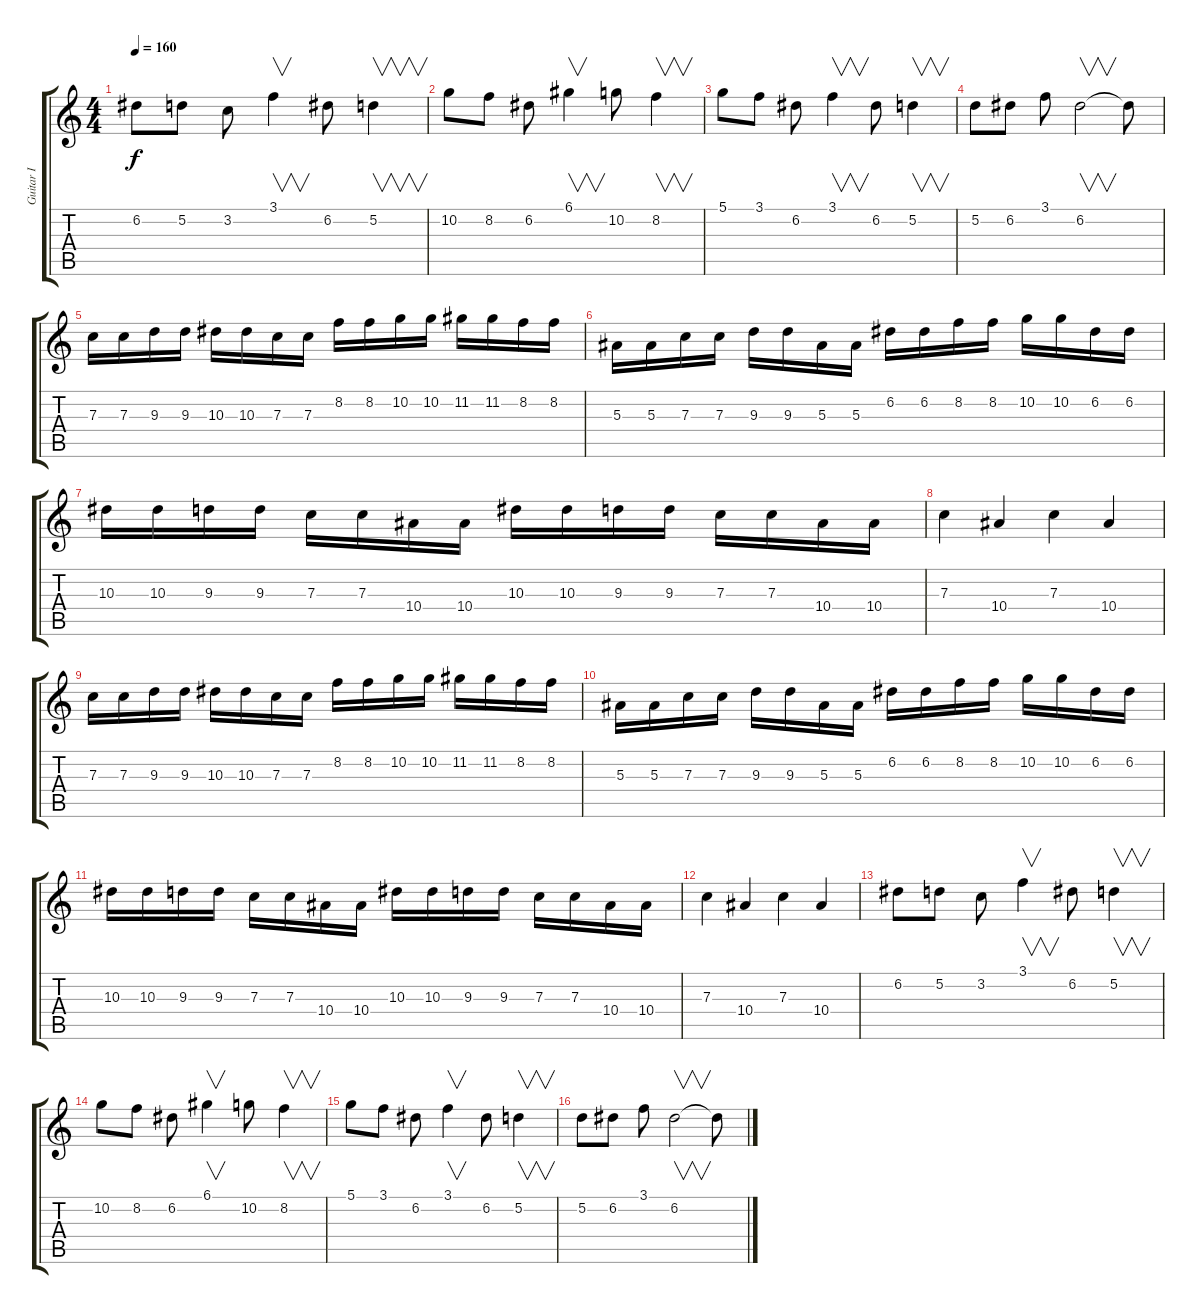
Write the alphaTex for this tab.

\track ("Guitar I" "Guitar I") {instrument distortionguitar}
\staff {score tabs}
\tuning (D4 A3 F3 C3 G2 D2) {hide}
\ts (4 4)
\tempo 160
\clef g2
\ks c
6.2.8{dy f} 5.2.8 3.2.8 3.1.4{v} 6.2.8 5.2.4{v} |
10.2.8 8.2.8 6.2.8 6.1.4{v} 10.2.8 8.2.4{v} |
5.1.8 3.1.8 6.2.8 3.1.4{v} 6.2.8 5.2.4{v} |
5.2.8 6.2.8 3.1.8 6.2.2{v} 6.2{t}.8 |
7.3.16 7.3.16 9.3.16 9.3.16 10.3.16 10.3.16 7.3.16 7.3.16 8.2.16 8.2.16 10.2.16 10.2.16 11.2.16 11.2.16 8.2.16 8.2.16 |
5.3.16 5.3.16 7.3.16 7.3.16 9.3.16 9.3.16 5.3.16 5.3.16 6.2.16 6.2.16 8.2.16 8.2.16 10.2.16 10.2.16 6.2.16 6.2.16 |
10.3.16 10.3.16 9.3.16 9.3.16 7.3.16 7.3.16 10.4.16 10.4.16 10.3.16 10.3.16 9.3.16 9.3.16 7.3.16 7.3.16 10.4.16 10.4.16 |
7.3.4 10.4.4 7.3.4 10.4.4 |
7.3.16 7.3.16 9.3.16 9.3.16 10.3.16 10.3.16 7.3.16 7.3.16 8.2.16 8.2.16 10.2.16 10.2.16 11.2.16 11.2.16 8.2.16 8.2.16 |
5.3.16 5.3.16 7.3.16 7.3.16 9.3.16 9.3.16 5.3.16 5.3.16 6.2.16 6.2.16 8.2.16 8.2.16 10.2.16 10.2.16 6.2.16 6.2.16 |
10.3.16 10.3.16 9.3.16 9.3.16 7.3.16 7.3.16 10.4.16 10.4.16 10.3.16 10.3.16 9.3.16 9.3.16 7.3.16 7.3.16 10.4.16 10.4.16 |
7.3.4 10.4.4 7.3.4 10.4.4 |
6.2.8 5.2.8 3.2.8 3.1.4{v} 6.2.8 5.2.4{v} |
10.2.8 8.2.8 6.2.8 6.1.4{v} 10.2.8 8.2.4{v} |
5.1.8 3.1.8 6.2.8 3.1.4{v} 6.2.8 5.2.4{v} |
5.2.8 6.2.8 3.1.8 6.2.2{v} 6.2{t}.8
